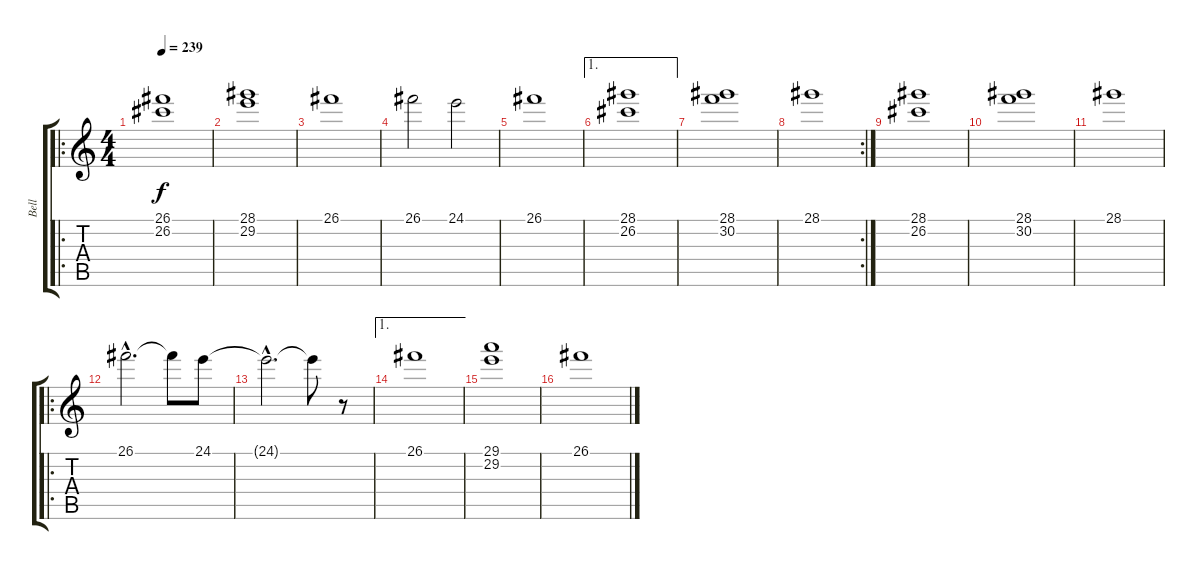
\track ("Bell" "Bell") {instrument fx1rain}
\staff {score tabs}
\tuning (E4 B3 G3 D3 A2 E2) {hide}
\ro
\ts (4 4)
\tempo 239
\clef g2
\ks c
(26.1 26.2).1{dy f} |
(28.1 29.2).1 |
26.1.1 |
26.1.2 24.1.2 |
26.1.1 |
\ae 1
(28.1 26.2).1 |
(28.1 30.2).1 |
\rc 2
28.1.1 |
(28.1 26.2).1 |
(28.1 30.2).1 |
28.1.1 |
\ro
26.1{hac}.2{d} 26.1{t}.8 24.1.8 |
24.1{hac t}.2{d} 24.1{t}.8 r.8 |
\ae 1
26.1.1 |
(29.1 29.2).1 |
26.1.1
